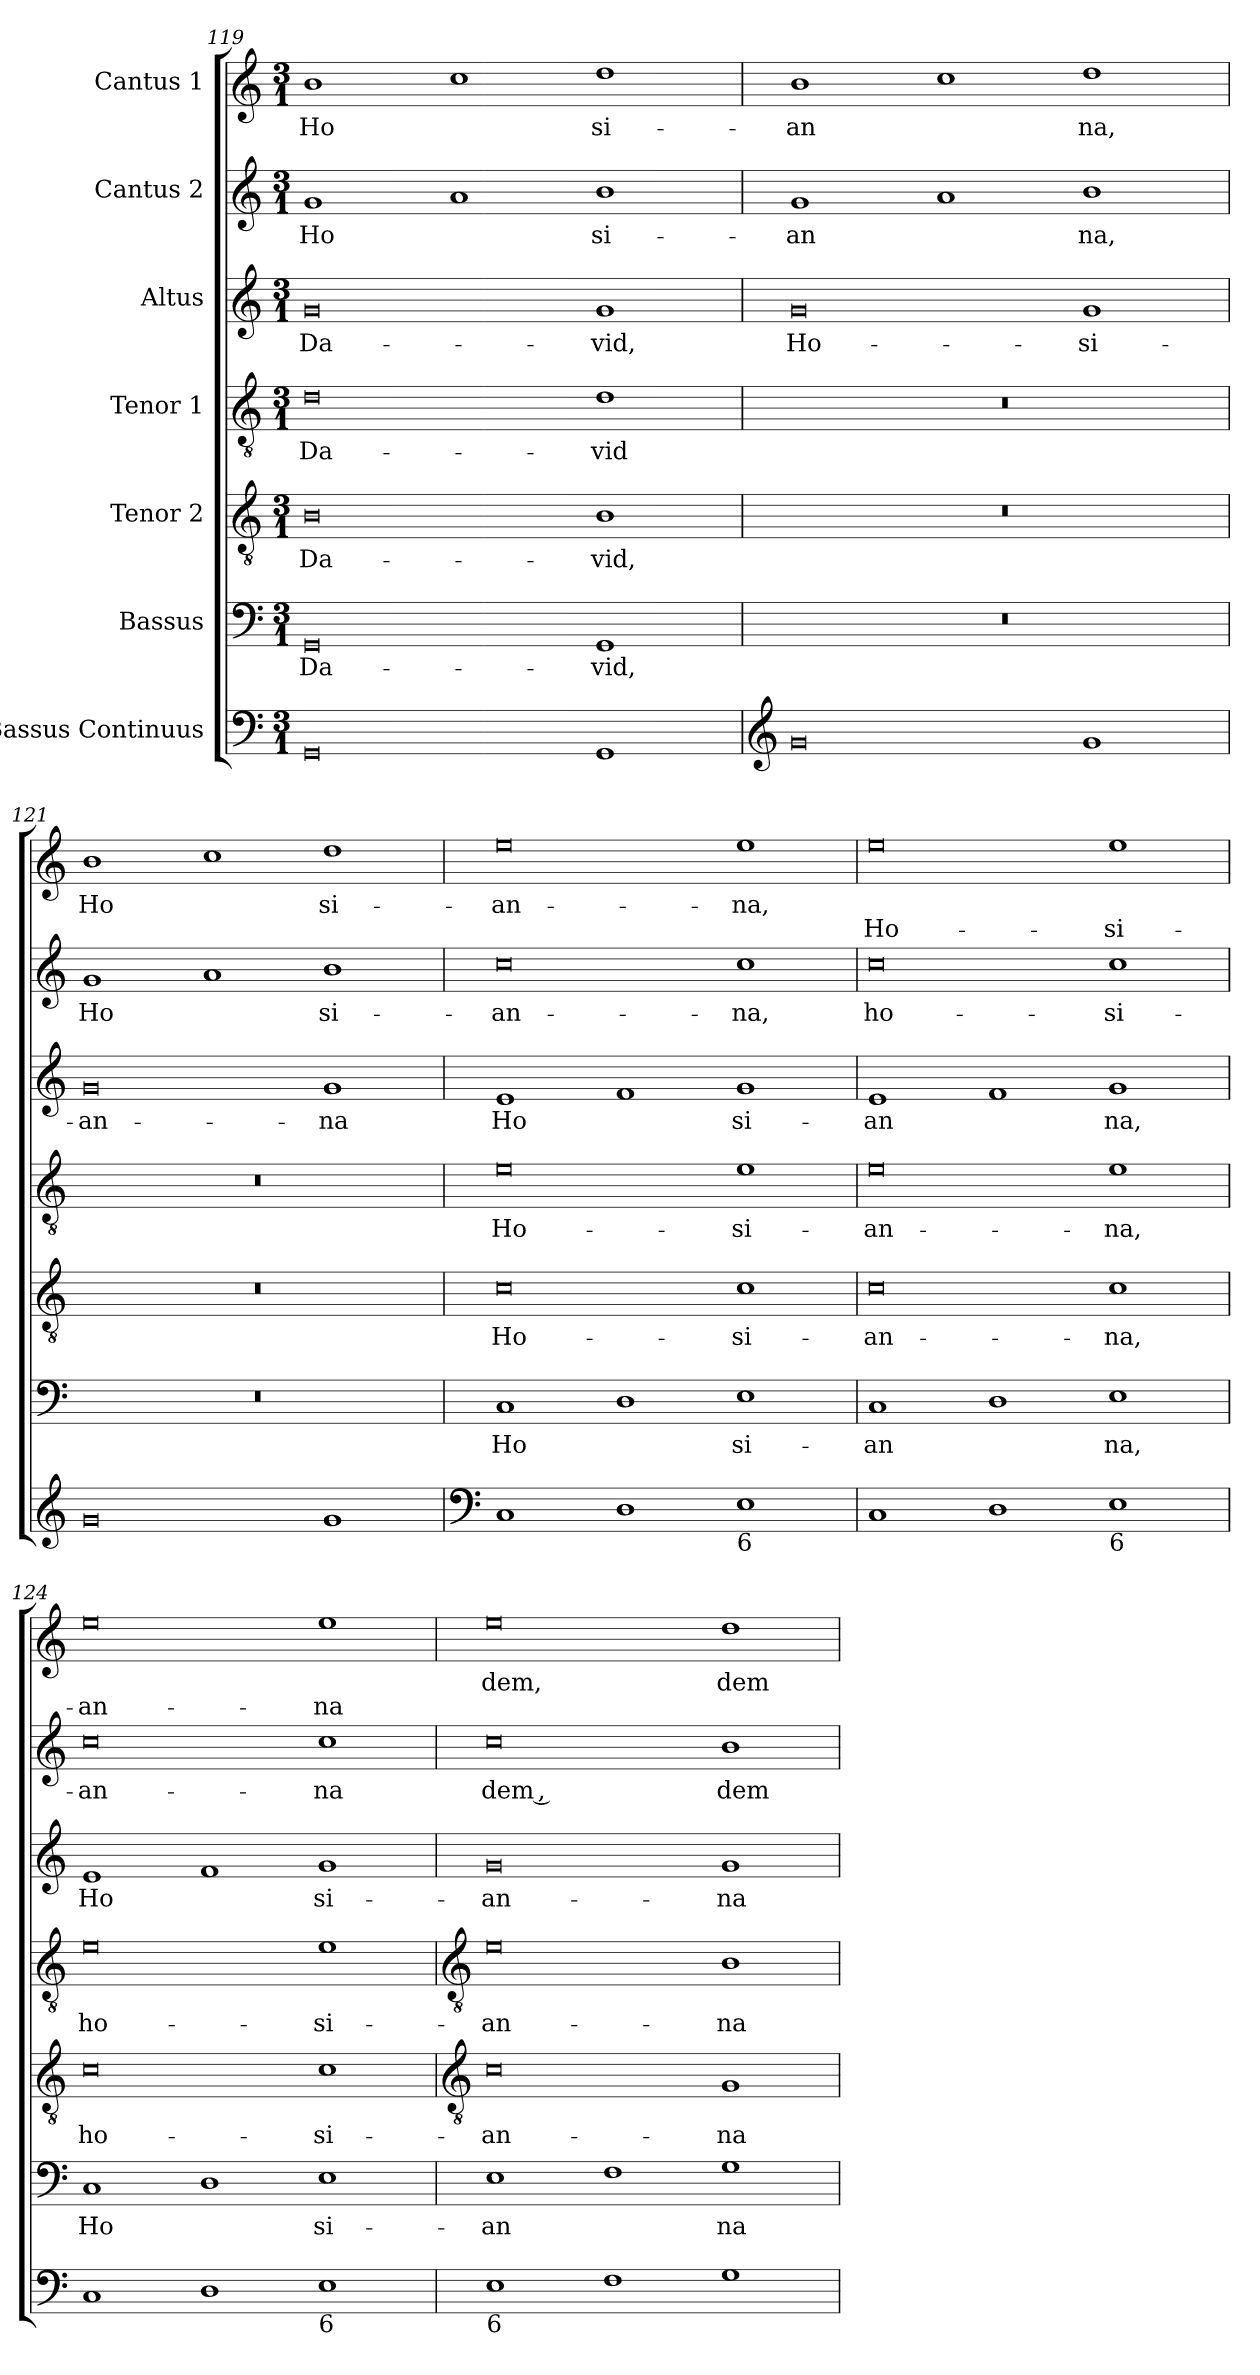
**kern	**kern	**text	**kern	**text	**kern	**text	**kern	**text	**kern	**text	**kern	**text	**text
*part7	*part6	*part6	*part5	*part5	*part4	*part4	*part3	*part3	*part2	*part2	*part1	*part1	*part1
*staff7	*staff6	*staff6	*staff5	*staff5	*staff4	*staff4	*staff3	*staff3	*staff2	*staff2	*staff1	*staff1	*staff1
*I"Bassus Continuus	*I"Bassus	*	*I"Tenor 2	*	*I"Tenor 1	*	*I"Altus	*	*I"Cantus 2	*	*I"Cantus 1	*	*
!!LO:LB:g=z
*clefF4	*clefF4	*	*clefGv2	*	*clefGv2	*	*clefG2	*	*clefG2	*	*clefG2	*	*
*k[]	*k[]	*	*k[]	*	*k[]	*	*k[]	*	*k[]	*	*k[]	*	*
*C:	*C:	*	*C:	*	*C:	*	*C:	*	*C:	*	*C:	*	*
*M3/1	*M3/1	*	*M3/1	*	*M3/1	*	*M3/1	*	*M3/1	*	*M3/1	*	*
=119	=119	=119	=119	=119	=119	=119	=119	=119	=119	=119	=119	=119	=119
!	!	!LO:LY:b	!	!LO:LY:b	!	!LO:LY:b	!	!LO:LY:b	!	!LO:LY:b	!	!LO:LY:b	!
0GG	0GG	Da-	0B	Da-	0d	Da-	0g	Da-	1g	Ho	1b	Ho	.
!	!	!	!	!	!	!	!	!	!	!LO:LY:b	!	!LO:LY:b	!
.	.	.	.	.	.	.	.	.	1a	-	1cc	-	.
!	!	!LO:LY:b	!	!LO:LY:b	!	!LO:LY:b	!	!LO:LY:b	!	!LO:LY:b	!	!LO:LY:b	!
1GG	1GG	-vid,	1B	-vid,	1d	-vid	1g	-vid,	1b	si-	1dd	si-	.
=120	=120	=120	=120	=120	=120	=120	=120	=120	=120	=120	=120	=120	=120
*clefG2	*	*	*	*	*	*	*	*	*	*	*	*	*
!	!	!	!	!	!	!	!	!LO:LY:b	!	!LO:LY:b	!	!LO:LY:b	!
0g	0.r	.	0.r	.	0.r	.	0g	Ho-	1g	-an	1b	-an	.
!	!	!	!	!	!	!	!	!	!	!LO:LY:b	!	!LO:LY:b	!
.	.	.	.	.	.	.	.	.	1a	-	1cc	-	.
!	!	!	!	!	!	!	!	!LO:LY:b	!	!LO:LY:b	!	!LO:LY:b	!
1g	.	.	.	.	.	.	1g	-si-	1b	na,	1dd	na,	.
=121	=121	=121	=121	=121	=121	=121	=121	=121	=121	=121	=121	=121	=121
!	!	!	!	!	!	!	!	!LO:LY:b	!	!LO:LY:b	!	!LO:LY:b	!
0g	0.r	.	0.r	.	0.r	.	0g	-an-	1g	Ho	1b	Ho	.
!	!	!	!	!	!	!	!	!	!	!LO:LY:b	!	!LO:LY:b	!
.	.	.	.	.	.	.	.	.	1a	-	1cc	-	.
!	!	!	!	!	!	!	!	!LO:LY:b	!	!LO:LY:b	!	!LO:LY:b	!
1g	.	.	.	.	.	.	1g	-na	1b	si-	1dd	si-	.
=122	=122	=122	=122	=122	=122	=122	=122	=122	=122	=122	=122	=122	=122
*clefF4	*	*	*	*	*	*	*	*	*	*	*	*	*
!	!	!LO:LY:b	!	!LO:LY:b	!	!LO:LY:b	!	!LO:LY:b	!	!LO:LY:b	!	!LO:LY:b	!
1C	1C	Ho	0c	Ho-	0e	Ho-	1e	Ho	0cc	-an-	0ee	-an-	.
!	!	!LO:LY:b	!	!	!	!	!	!LO:LY:b	!	!	!	!	!
1D	1D	-	.	.	.	.	1f	-	.	.	.	.	.
!LO:TX:b:t=6	!	!	!	!	!	!	!	!	!	!	!	!	!
!	!	!LO:LY:b	!	!LO:LY:b	!	!LO:LY:b	!	!LO:LY:b	!	!LO:LY:b	!	!LO:LY:b	!
1E	1E	si-	1c	-si-	1e	-si-	1g	si-	1cc	-na,	1ee	-na,	.
=123	=123	=123	=123	=123	=123	=123	=123	=123	=123	=123	=123	=123	=123
!	!	!LO:LY:b	!	!LO:LY:b	!	!LO:LY:b	!	!LO:LY:b	!	!LO:LY:b	!	!	!LO:LY:b
1C	1C	-an	0c	-an-	0e	-an-	1e	-an	0cc	ho-	0ee	.	Ho-
!	!	!LO:LY:b	!	!	!	!	!	!LO:LY:b	!	!	!	!	!
1D	1D	-	.	.	.	.	1f	-	.	.	.	.	.
!LO:TX:b:t=6	!	!	!	!	!	!	!	!	!	!	!	!	!
!	!	!LO:LY:b	!	!LO:LY:b	!	!LO:LY:b	!	!LO:LY:b	!	!LO:LY:b	!	!	!LO:LY:b
1E	1E	na,	1c	-na,	1e	-na,	1g	na,	1cc	-si-	1ee	.	-si-
=124	=124	=124	=124	=124	=124	=124	=124	=124	=124	=124	=124	=124	=124
!	!	!LO:LY:b	!	!LO:LY:b	!	!LO:LY:b	!	!LO:LY:b	!	!LO:LY:b	!	!	!LO:LY:b
1C	1C	Ho	0c	ho-	0e	ho-	1e	Ho	0cc	-an-	0ee	.	-an-
!	!	!LO:LY:b	!	!	!	!	!	!LO:LY:b	!	!	!	!	!
1D	1D	-	.	.	.	.	1f	-	.	.	.	.	.
!LO:TX:b:t=6	!	!	!	!	!	!	!	!	!	!	!	!	!
!	!	!LO:LY:b	!	!LO:LY:b	!	!LO:LY:b	!	!LO:LY:b	!	!LO:LY:b	!	!	!LO:LY:b
1E	1E	si-	1c	-si-	1e	-si-	1g	si-	1cc	-na	1ee	.	-na
!!LO:LB:g=z
=125	=125	=125	=125	=125	=125	=125	=125	=125	=125	=125	=125	=125	=125
*	*	*	*clefGv2	*	*clefGv2	*	*	*	*	*	*	*	*
!LO:TX:b:t=6	!	!	!	!	!	!	!	!	!	!	!	!	!
!	!	!LO:LY:b	!	!LO:LY:b	!	!LO:LY:b	!	!LO:LY:b	!	!LO:LY:b	!	!LO:LY:b	!
1E	1E	-an	0c	-an-	0e	-an-	0g	-an-	0cc	dem ,	0ee	dem,	.
!	!	!LO:LY:b	!	!	!	!	!	!	!	!	!	!	!
1F	1F	-	.	.	.	.	.	.	.	.	.	.	.
!	!	!LO:LY:b	!	!LO:LY:b	!	!LO:LY:b	!	!LO:LY:b	!	!LO:LY:b	!	!LO:LY:b	!
1G	1G	na	1G	-na	1B	-na	1g	-na	1b	dem	1dd	dem	.
=	=	=	=	=	=	=	=	=	=	=	=	=	=
*-	*-	*-	*-	*-	*-	*-	*-	*-	*-	*-	*-	*-	*-
